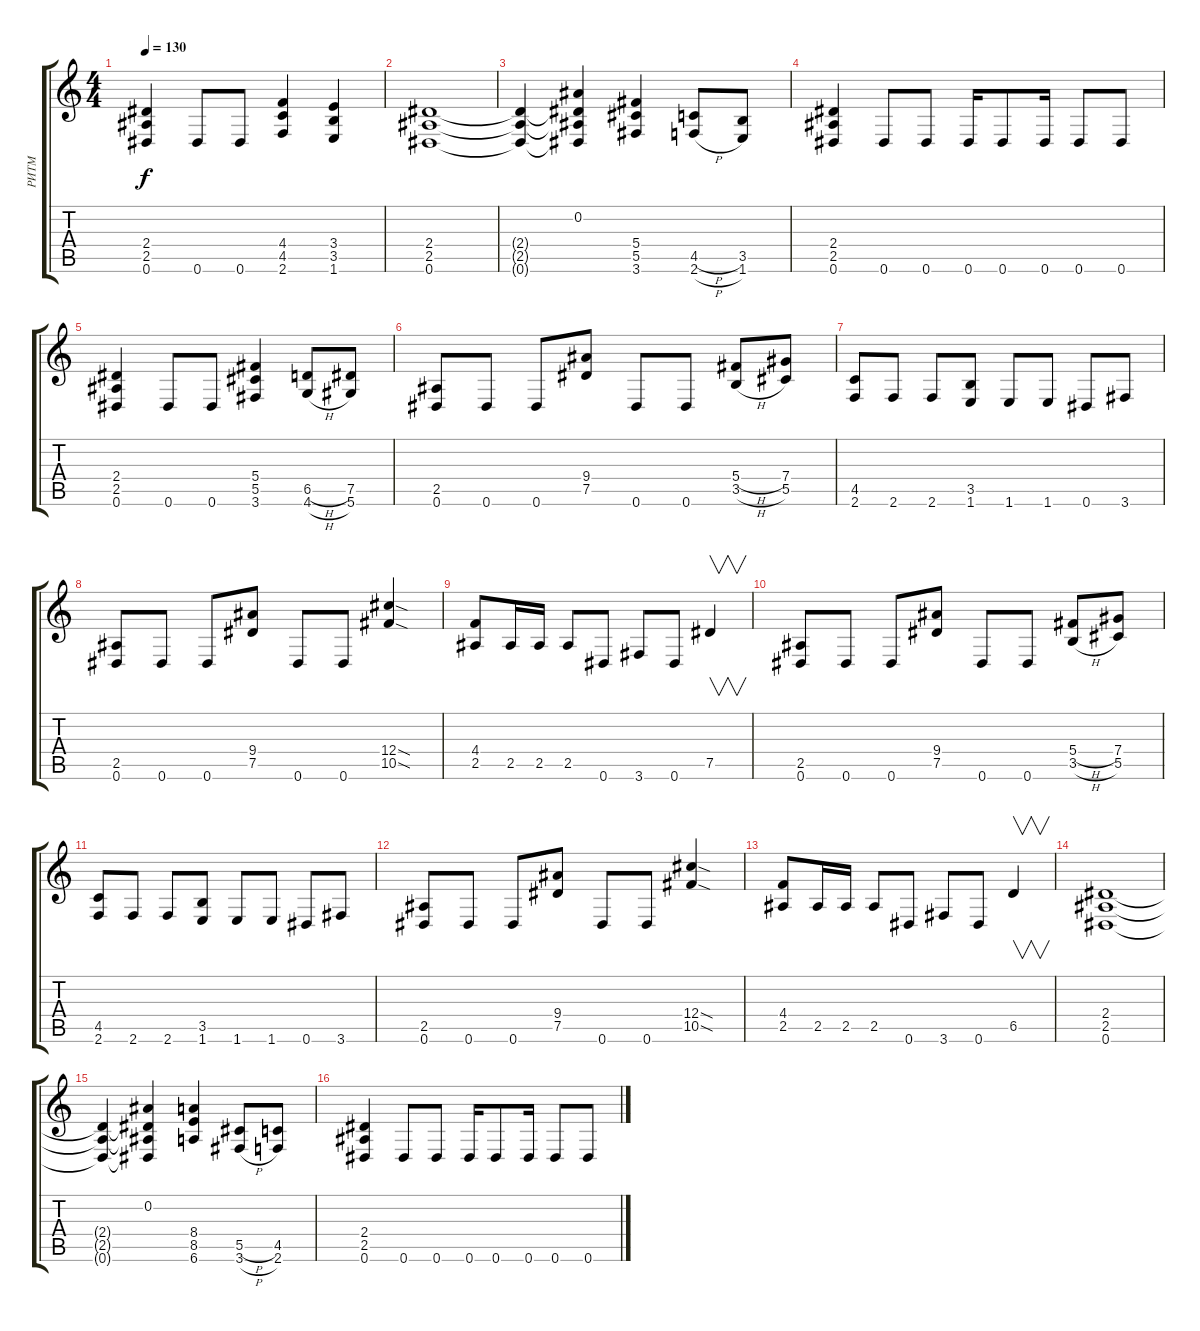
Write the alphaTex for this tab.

\track ("РИТМ" "РИТМ") {instrument overdrivenguitar}
\staff {score tabs}
\tuning (Eb4 Bb3 Gb3 Db3 Ab2 Eb2) {hide}
\ts (4 4)
\tempo 130
\clef g2
\ks c
(2.4 2.5 0.6).4{dy f} 0.6.8 0.6.8 (4.4 4.5 2.6).4 (3.4 3.5 1.6).4 |
(2.4 2.5 0.6).1 |
(2.4{t} 2.5{t} 0.6{t}).4 (0.2 2.4{t} 2.5{t} 0.6{t}).4 (5.4 5.5 3.6).4 (4.5{h} 2.6{h}).8 (3.5 1.6).8 |
(2.4 2.5 0.6).4 0.6.8 0.6.8 0.6.16 0.6.8 0.6.16 0.6.8 0.6.8 |
(2.4 2.5 0.6).4 0.6.8 0.6.8 (5.4 5.5 3.6).4 (6.5{h} 4.6{h}).8 (7.5 5.6).8 |
(2.5 0.6).8 0.6.8 0.6.8 (9.4 7.5).8 0.6.8 0.6.8 (5.4{h} 3.5{h}).8 (7.4 5.5).8 |
(4.5 2.6).8 2.6.8 2.6.8 (3.5 1.6).8 1.6.8 1.6.8 0.6.8 3.6.8 |
(2.5 0.6).8 0.6.8 0.6.8 (9.4 7.5).8 0.6.8 0.6.8 (12.4{sod} 10.5{sod}).4 |
(4.4 2.5).8 2.5.16 2.5.16 2.5.8 0.6.8 3.6.8 0.6.8 7.5.4{v} |
(2.5 0.6).8 0.6.8 0.6.8 (9.4 7.5).8 0.6.8 0.6.8 (5.4{h} 3.5{h}).8 (7.4 5.5).8 |
(4.5 2.6).8 2.6.8 2.6.8 (3.5 1.6).8 1.6.8 1.6.8 0.6.8 3.6.8 |
(2.5 0.6).8 0.6.8 0.6.8 (9.4 7.5).8 0.6.8 0.6.8 (12.4{sod} 10.5{sod}).4 |
(4.4 2.5).8 2.5.16 2.5.16 2.5.8 0.6.8 3.6.8 0.6.8 6.5.4{v} |
(2.4 2.5 0.6).1 |
(2.4{t} 2.5{t} 0.6{t}).4 (0.2 2.4{t} 2.5{t} 0.6{t}).4 (8.4 8.5 6.6).4 (5.5{h} 3.6{h}).8 (4.5 2.6).8 |
(2.4 2.5 0.6).4 0.6.8 0.6.8 0.6.16 0.6.8 0.6.16 0.6.8 0.6.8
